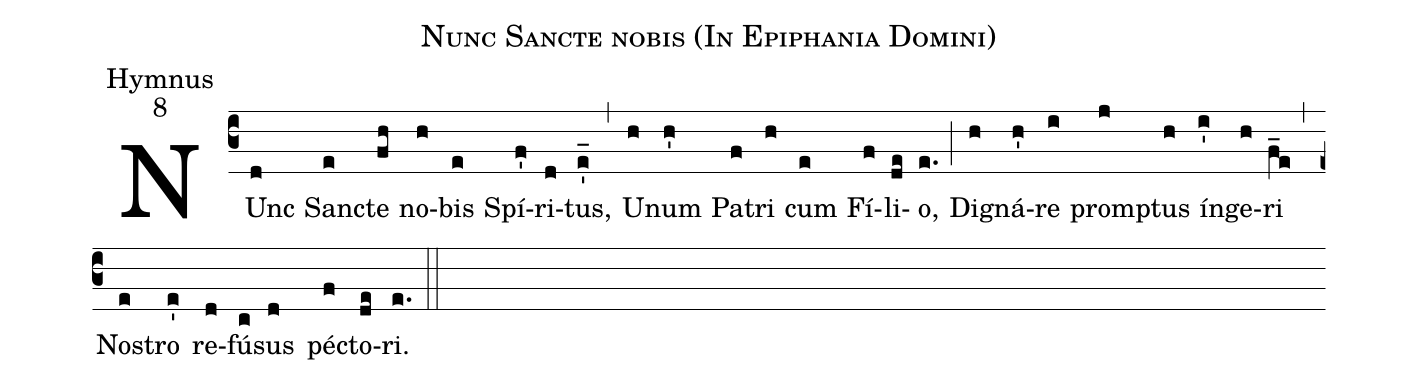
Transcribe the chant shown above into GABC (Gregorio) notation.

name:Nunc Sancte nobis (In Epiphania Domini);
office-part:Hymnus;
mode:8;
%%
(c3) NUnc(d) San(e)cte(fh) no(h)bis(e) Spí(f')ri(d)tus,(e'_) (,) U(h)num(h') Pa(f)tri(h) cum(e) Fí(f)li(de)o,(e.) (;) Di(h)gná(h')re(i) prom(j)ptus(h) ín(i')ge(h)ri(f_e) (,) No(e)stro(e') re(d)fú(c)sus(d) pé(f)cto(de)ri.(e.) (::)
